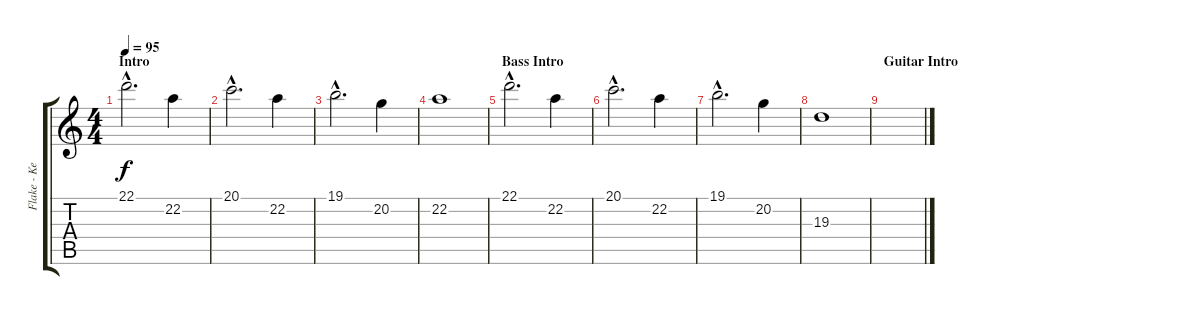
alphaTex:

\track ("Flake - Keys" "Flake - Ke") {instrument pad1newage}
\staff {score tabs}
\tuning (E4 B3 G3 D3 A2 E2) {hide}
\ts (4 4)
\section ("" "Intro")
\tempo 95
\clef g2
\ks c
22.1{hac}.2{d dy f instrument pad1newage} 22.2.4 |
20.1{hac}.2{d} 22.2.4 |
19.1{hac}.2{d} 20.2.4 |
22.2.1 |
\section ("" "Bass Intro")
22.1{hac}.2{d} 22.2.4 |
20.1{hac}.2{d} 22.2.4 |
19.1{hac}.2{d} 20.2.4 |
19.3.1 |
\section ("" "Guitar Intro")
